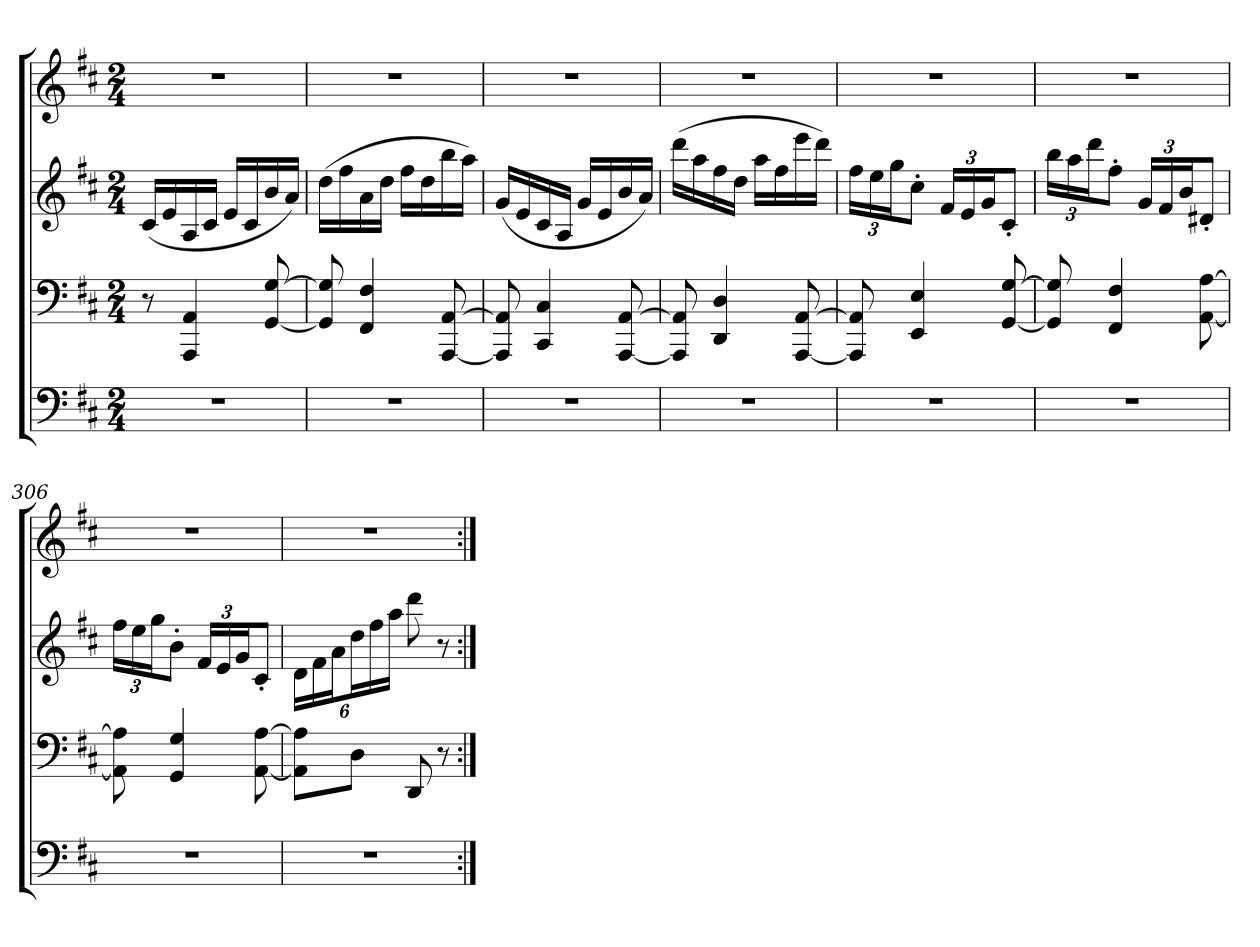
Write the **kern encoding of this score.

**kern	**kern	**kern	**kern
*part4	*part3	*part2	*part1
*staff4	*staff3	*staff2	*staff1
*clefF4	*clefF4	*clefG2	*clefG2
*k[f#c#]	*k[f#c#]	*k[f#c#]	*k[f#c#]
*D:	*D:	*D:	*D:
*M2/4	*M2/4	*M2/4	*M2/4
=	=	=	=
2r	8r	(16c#LL	2r
.	.	16e	.
.	4AAA 4AA	16A	.
.	.	16c#JJ	.
.	.	16eLL	.
.	.	16c#	.
.	[8GG [8G	16b	.
.	.	16aJJ)	.
=301	=301	=301	=301
2r	8GG] 8G]	(16ddLL	2r
.	.	16ff#	.
.	4FF# 4F#	16a	.
.	.	16ddJJ	.
.	.	16ff#LL	.
.	.	16dd	.
.	[8AAA [8AA	16bb	.
.	.	16aaJJ)	.
=302	=302	=302	=302
2r	8AAA] 8AA]	(16gLL	2r
.	.	16e	.
.	4CC# 4C#	16c#	.
.	.	16AJJ	.
.	.	16gLL	.
.	.	16e	.
.	[8AAA [8AA	16b	.
.	.	16aJJ)	.
=303	=303	=303	=303
2r	8AAA] 8AA]	(16dddLL	2r
.	.	16aa	.
.	4DD 4D	16ff#	.
.	.	16ddJJ	.
.	.	16aaLL	.
.	.	16ff#	.
.	[8AAA [8AA	16eee	.
.	.	16dddJJ)	.
=304	=304	=304	=304
2r	8AAA] 8AA]	24ff#LL	2r
.	.	24ee	.
.	.	24ggJ	.
.	4EE 4E	8cc#'J	.
.	.	24f#LL	.
.	.	24e	.
.	.	24gJ	.
.	[8GG [8G	8c#'J	.
=305	=305	=305	=305
2r	8GG] 8G]	24bbLL	2r
.	.	24aa	.
.	.	24dddJ	.
.	4FF# 4F#	8ff#'J	.
.	.	24gLL	.
.	.	24f#	.
.	.	24bJ	.
.	[8AA [8A	8d#X'J	.
=306	=306	=306	=306
2r	8AA] 8A]	24ff#LL	2r
.	.	24ee	.
.	.	24ggJ	.
.	4GG 4G	8b'J	.
.	.	24f#LL	.
.	.	24e	.
.	.	24gJ	.
.	[8AA [8A	8c#'J	.
=307	=307	=307	=307
2r	8AA] 8A]L	24dLL	2r
.	.	24f#	.
.	.	24aJ	.
.	8DJ	24ddL	.
.	.	24ff#	.
.	.	24aaJJ	.
.	8DD	8ddd	.
.	8r	8r	.
=:|!	=:|!	=:|!	=:|!
*-	*-	*-	*-
